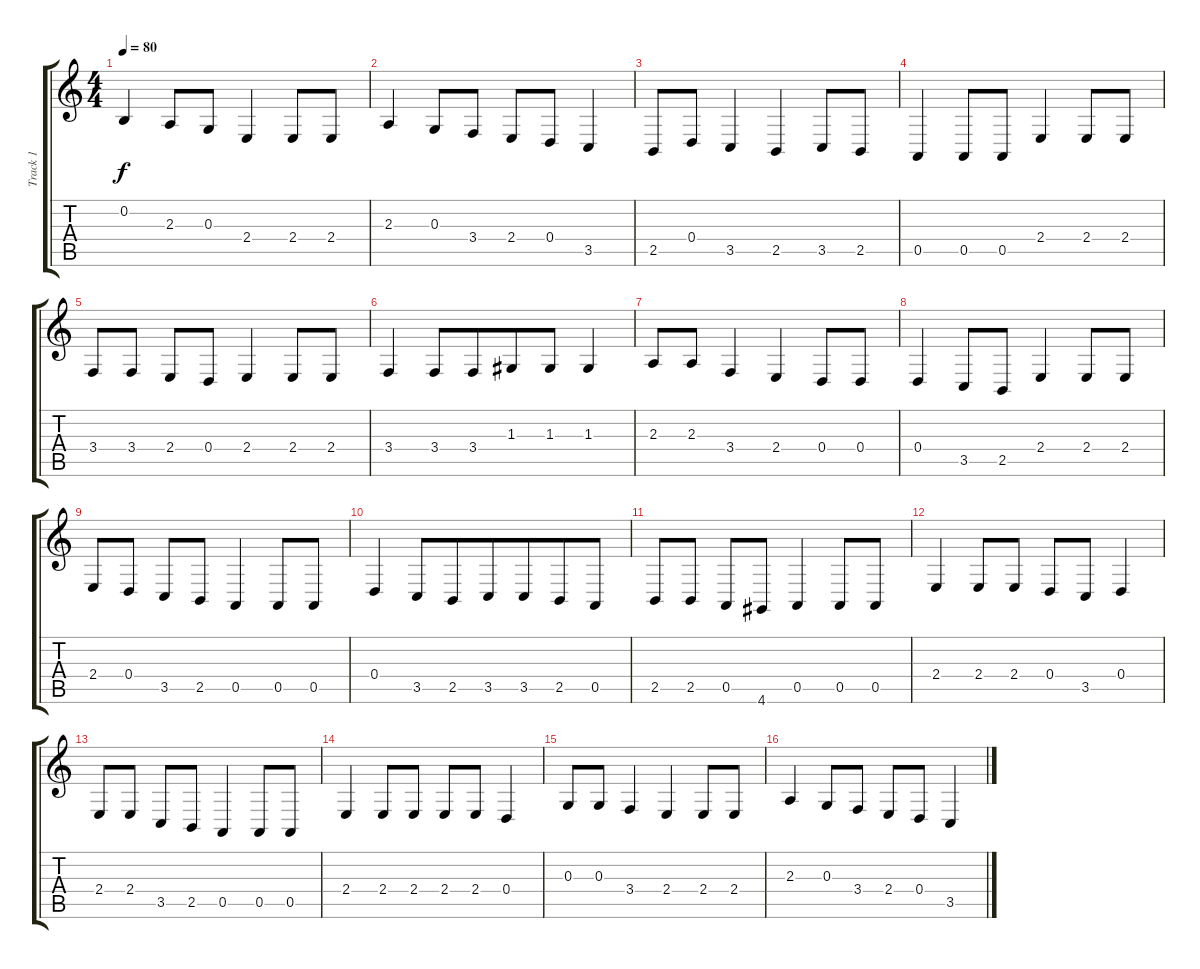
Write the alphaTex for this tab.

\track ("Track 1" "Track 1") {instrument musicbox}
\staff {score tabs}
\tuning (E4 B3 G3 D3 A2 E2) {hide}
\ts (4 4)
\tempo 80
\clef g2
\ks c
0.2.4{dy f} 2.3.8 0.3.8 2.4.4 2.4.8 2.4.8 |
2.3.4 0.3.8 3.4.8 2.4.8 0.4.8 3.5.4 |
2.5.8 0.4.8 3.5.4 2.5.4 3.5.8 2.5.8 |
0.5.4 0.5.8 0.5.8 2.4.4 2.4.8 2.4.8 |
3.4.8 3.4.8 2.4.8 0.4.8 2.4.4 2.4.8 2.4.8 |
3.4.4 3.4.8 3.4.8{beam merge} 1.3.8 1.3.8 1.3.4 |
2.3.8 2.3.8 3.4.4 2.4.4 0.4.8 0.4.8 |
0.4.4 3.5.8 2.5.8 2.4.4 2.4.8 2.4.8 |
2.4.8 0.4.8 3.5.8 2.5.8 0.5.4 0.5.8 0.5.8 |
0.4.4 3.5.8 2.5.8{beam merge} 3.5.8 3.5.8{beam merge} 2.5.8 0.5.8 |
2.5.8 2.5.8 0.5.8 4.6.8 0.5.4 0.5.8 0.5.8 |
2.4.4 2.4.8 2.4.8 0.4.8 3.5.8 0.4.4 |
2.4.8 2.4.8 3.5.8 2.5.8 0.5.4 0.5.8 0.5.8 |
2.4.4 2.4.8 2.4.8 2.4.8 2.4.8 0.4.4 |
0.3.8 0.3.8 3.4.4 2.4.4 2.4.8 2.4.8 |
2.3.4 0.3.8 3.4.8 2.4.8 0.4.8 3.5.4
